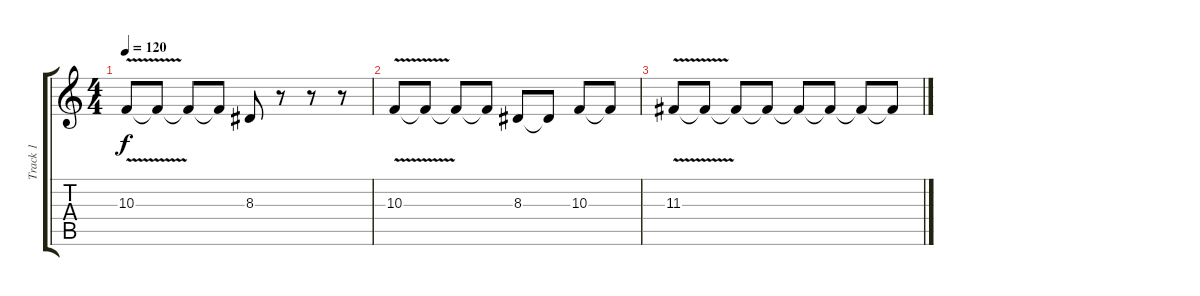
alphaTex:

\track ("Track 1" "Track 1") {instrument viola}
\staff {score tabs}
\tuning (E4 B3 G3 D3 A2 E2) {hide}
\ts (4 4)
\tempo 120
\clef g2
\ks c
10.3{v}.8{dy f} 10.3{t}.8 10.3{t}.8 10.3{t}.8 8.3.8 r.8 r.8 r.8 |
10.3{v}.8 10.3{t}.8 10.3{t}.8 10.3{t}.8 8.3.8 8.3{t}.8 10.3.8 10.3{t}.8 |
11.3{v}.8 11.3{t}.8 11.3{t}.8 11.3{t}.8 11.3{t}.8 11.3{t}.8 11.3{t}.8 11.3{t}.8
